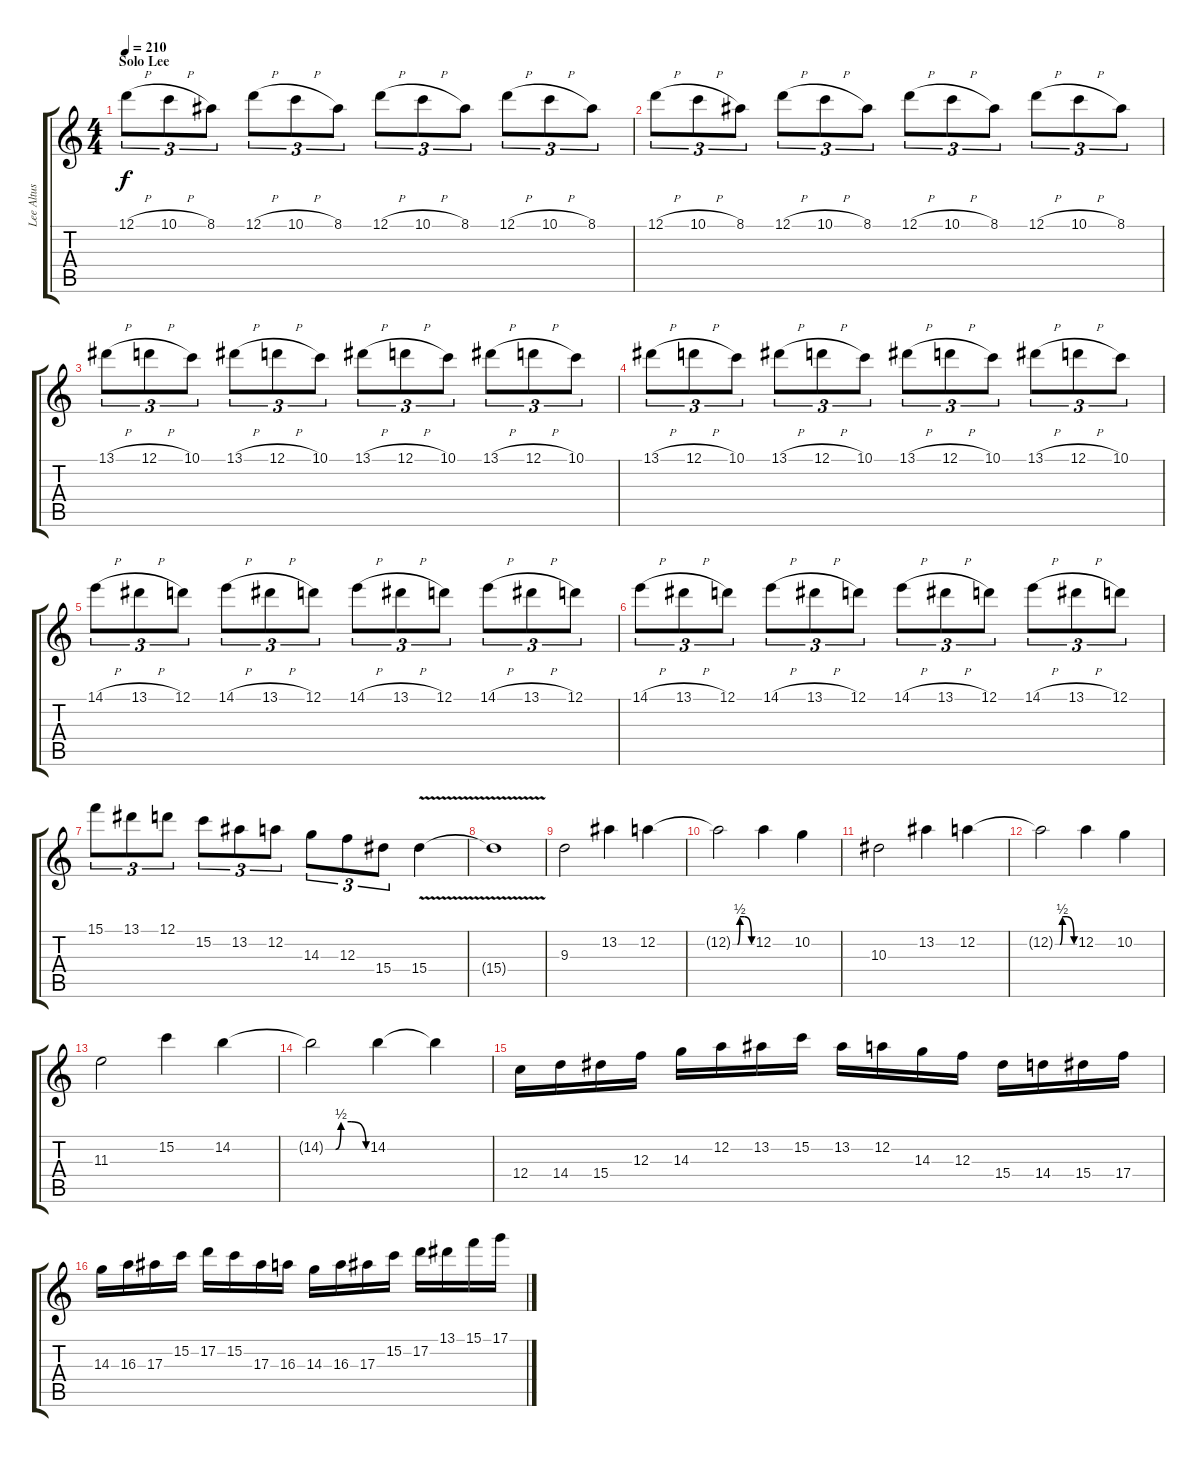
\track ("Lee Altus" "Lee Altus") {instrument distortionguitar}
\staff {score tabs}
\tuning (D4 A3 F3 C3 G2 D2) {hide}
\ts (4 4)
\section ("" "Solo Lee")
\tempo 210
\clef g2
\ks c
12.1{h}.8{tu (3 2) dy f volume 16} 10.1{h}.8{tu (3 2)} 8.1.8{tu (3 2)} 12.1{h}.8{tu (3 2)} 10.1{h}.8{tu (3 2)} 8.1.8{tu (3 2)} 12.1{h}.8{tu (3 2)} 10.1{h}.8{tu (3 2)} 8.1.8{tu (3 2)} 12.1{h}.8{tu (3 2)} 10.1{h}.8{tu (3 2)} 8.1.8{tu (3 2)} |
12.1{h}.8{tu (3 2)} 10.1{h}.8{tu (3 2)} 8.1.8{tu (3 2)} 12.1{h}.8{tu (3 2)} 10.1{h}.8{tu (3 2)} 8.1.8{tu (3 2)} 12.1{h}.8{tu (3 2)} 10.1{h}.8{tu (3 2)} 8.1.8{tu (3 2)} 12.1{h}.8{tu (3 2)} 10.1{h}.8{tu (3 2)} 8.1.8{tu (3 2)} |
13.1{h}.8{tu (3 2)} 12.1{h}.8{tu (3 2)} 10.1.8{tu (3 2)} 13.1{h}.8{tu (3 2)} 12.1{h}.8{tu (3 2)} 10.1.8{tu (3 2)} 13.1{h}.8{tu (3 2)} 12.1{h}.8{tu (3 2)} 10.1.8{tu (3 2)} 13.1{h}.8{tu (3 2)} 12.1{h}.8{tu (3 2)} 10.1.8{tu (3 2)} |
13.1{h}.8{tu (3 2)} 12.1{h}.8{tu (3 2)} 10.1.8{tu (3 2)} 13.1{h}.8{tu (3 2)} 12.1{h}.8{tu (3 2)} 10.1.8{tu (3 2)} 13.1{h}.8{tu (3 2)} 12.1{h}.8{tu (3 2)} 10.1.8{tu (3 2)} 13.1{h}.8{tu (3 2)} 12.1{h}.8{tu (3 2)} 10.1.8{tu (3 2)} |
14.1{h}.8{tu (3 2)} 13.1{h}.8{tu (3 2)} 12.1.8{tu (3 2)} 14.1{h}.8{tu (3 2)} 13.1{h}.8{tu (3 2)} 12.1.8{tu (3 2)} 14.1{h}.8{tu (3 2)} 13.1{h}.8{tu (3 2)} 12.1.8{tu (3 2)} 14.1{h}.8{tu (3 2)} 13.1{h}.8{tu (3 2)} 12.1.8{tu (3 2)} |
14.1{h}.8{tu (3 2)} 13.1{h}.8{tu (3 2)} 12.1.8{tu (3 2)} 14.1{h}.8{tu (3 2)} 13.1{h}.8{tu (3 2)} 12.1.8{tu (3 2)} 14.1{h}.8{tu (3 2)} 13.1{h}.8{tu (3 2)} 12.1.8{tu (3 2)} 14.1{h}.8{tu (3 2)} 13.1{h}.8{tu (3 2)} 12.1.8{tu (3 2)} |
15.1.8{tu (3 2)} 13.1.8{tu (3 2)} 12.1.8{tu (3 2)} 15.2.8{tu (3 2)} 13.2.8{tu (3 2)} 12.2.8{tu (3 2)} 14.3.8{tu (3 2)} 12.3.8{tu (3 2)} 15.4.8{tu (3 2)} 15.4{v}.4 |
15.4{t}.1 |
9.3.2 13.2.4 12.2.4 |
12.2{be (custom 0 0 15 0 23 2 38 2 60 0) t}.2 12.2.4 10.2.4 |
10.3.2 13.2.4 12.2.4 |
12.2{be (custom 0 0 15 0 23 2 38 2 60 0) t}.2 12.2.4 10.2.4 |
11.3.2 15.2.4 14.2.4 |
14.2{be (custom 0 0 15 0 23 2 38 2 60 0) t}.2 14.2.4 14.2{t}.4 |
12.4.16 14.4.16 15.4.16 12.3.16 14.3.16 12.2.16 13.2.16 15.2.16 13.2.16 12.2.16 14.3.16 12.3.16 15.4.16 14.4.16 15.4.16 17.4.16 |
14.3.16 16.3.16 17.3.16 15.2.16 17.2.16 15.2.16 17.3.16 16.3.16 14.3.16 16.3.16 17.3.16 15.2.16 17.2.16 13.1.16 15.1.16 17.1.16
